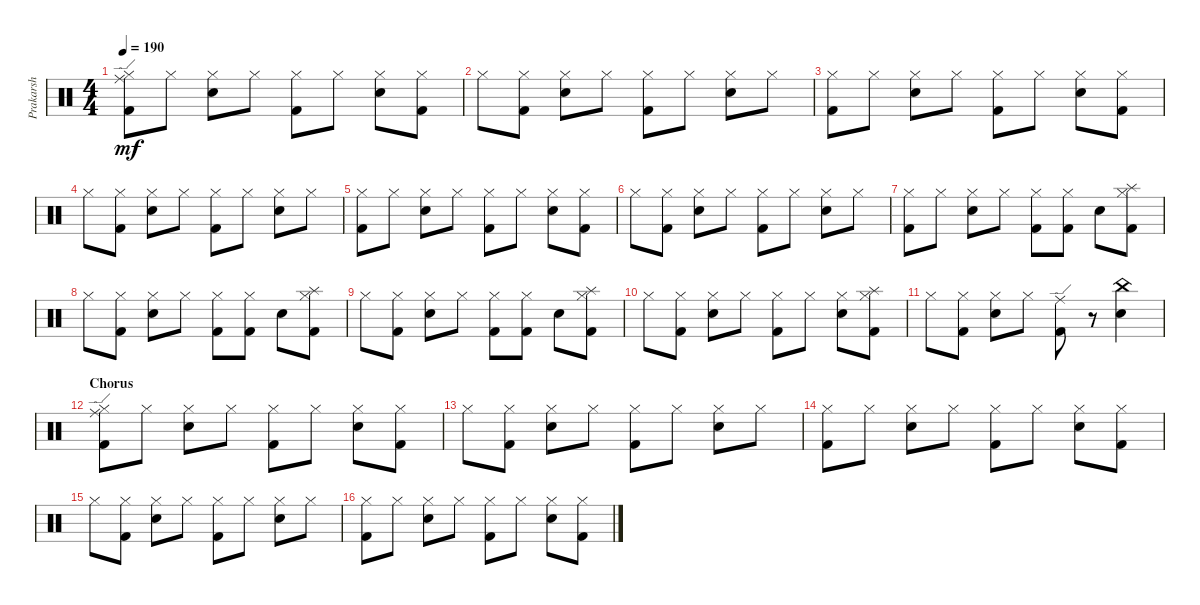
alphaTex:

\track ("Prakarsh" "Prakarsh") {instrument percussion}
\staff {score}
\articulation defaults
\ts (4 4)
\tempo 190
\clef neutral
\ks c
("Kick (hit) 2" "Hi-Hat (closed)" "Ride (edge)").8{dy mf} "Hi-Hat (closed)".8 ("Hi-Hat (closed)" "Snare (hit) 2").8 "Hi-Hat (closed)".8 ("Hi-Hat (closed)" "Kick (hit) 2").8 "Hi-Hat (closed)".8 ("Hi-Hat (closed)" "Snare (hit) 2").8 ("Hi-Hat (closed)" "Kick (hit) 2").8 |
"Hi-Hat (closed)".8 ("Hi-Hat (closed)" "Kick (hit) 2").8 ("Hi-Hat (closed)" "Snare (hit) 2").8 "Hi-Hat (closed)".8 ("Hi-Hat (closed)" "Kick (hit) 2").8 "Hi-Hat (closed)".8 ("Hi-Hat (closed)" "Snare (hit) 2").8 "Hi-Hat (closed)".8 |
("Kick (hit) 2" "Hi-Hat (closed)").8 "Hi-Hat (closed)".8 ("Hi-Hat (closed)" "Snare (hit) 2").8 "Hi-Hat (closed)".8 ("Hi-Hat (closed)" "Kick (hit) 2").8 "Hi-Hat (closed)".8 ("Hi-Hat (closed)" "Snare (hit) 2").8 ("Hi-Hat (closed)" "Kick (hit) 2").8 |
"Hi-Hat (closed)".8 ("Hi-Hat (closed)" "Kick (hit) 2").8 ("Hi-Hat (closed)" "Snare (hit) 2").8 "Hi-Hat (closed)".8 ("Hi-Hat (closed)" "Kick (hit) 2").8 "Hi-Hat (closed)".8 ("Hi-Hat (closed)" "Snare (hit) 2").8 "Hi-Hat (closed)".8 |
("Kick (hit) 2" "Hi-Hat (closed)").8 "Hi-Hat (closed)".8 ("Hi-Hat (closed)" "Snare (hit) 2").8 "Hi-Hat (closed)".8 ("Hi-Hat (closed)" "Kick (hit) 2").8 "Hi-Hat (closed)".8 ("Hi-Hat (closed)" "Snare (hit) 2").8 ("Hi-Hat (closed)" "Kick (hit) 2").8 |
"Hi-Hat (closed)".8 ("Hi-Hat (closed)" "Kick (hit) 2").8 ("Hi-Hat (closed)" "Snare (hit) 2").8 "Hi-Hat (closed)".8 ("Hi-Hat (closed)" "Kick (hit) 2").8 "Hi-Hat (closed)".8 ("Hi-Hat (closed)" "Snare (hit) 2").8 "Hi-Hat (closed)".8 |
("Kick (hit) 2" "Hi-Hat (closed)").8 "Hi-Hat (closed)".8 ("Hi-Hat (closed)" "Snare (hit) 2").8 "Hi-Hat (closed)".8 ("Hi-Hat (closed)" "Kick (hit) 2").8 ("Hi-Hat (closed)" "Kick (hit) 2").8 "Snare (hit) 2".8 ("Hi-Hat (closed)" "Kick (hit) 2" "Splash (hit)").8 |
"Hi-Hat (closed)".8 ("Hi-Hat (closed)" "Kick (hit) 2").8 ("Hi-Hat (closed)" "Snare (hit) 2").8 "Hi-Hat (closed)".8 ("Hi-Hat (closed)" "Kick (hit) 2").8 ("Hi-Hat (closed)" "Kick (hit) 2").8 "Snare (hit) 2".8 ("Hi-Hat (closed)" "Kick (hit) 2" "Splash (hit)").8 |
"Hi-Hat (closed)".8 ("Hi-Hat (closed)" "Kick (hit) 2").8 ("Hi-Hat (closed)" "Snare (hit) 2").8 "Hi-Hat (closed)".8 ("Hi-Hat (closed)" "Kick (hit) 2").8 ("Hi-Hat (closed)" "Kick (hit) 2").8 "Snare (hit) 2".8 ("Hi-Hat (closed)" "Kick (hit) 2" "Splash (hit)").8 |
"Hi-Hat (closed)".8 ("Hi-Hat (closed)" "Kick (hit) 2").8 ("Hi-Hat (closed)" "Snare (hit) 2").8 "Hi-Hat (closed)".8 ("Hi-Hat (closed)" "Kick (hit) 2").8 "Hi-Hat (closed)".8 ("Hi-Hat (closed)" "Snare (hit) 2").8 ("Hi-Hat (closed)" "Splash (hit)" "Kick (hit) 2").8 |
"Hi-Hat (closed)".8 ("Hi-Hat (closed)" "Kick (hit) 2").8 ("Hi-Hat (closed)" "Snare (hit) 2").8 "Hi-Hat (closed)".8 ("Kick (hit) 2" "Ride (edge)").8 r.8 ("Snare (hit) 2" "China (hit)").4 |
\section ("" "Chorus")
("Kick (hit) 2" "Hi-Hat (closed)" "Ride (edge)").8 "Hi-Hat (closed)".8 ("Hi-Hat (closed)" "Snare (hit) 2").8 "Hi-Hat (closed)".8 ("Hi-Hat (closed)" "Kick (hit) 2").8 "Hi-Hat (closed)".8 ("Hi-Hat (closed)" "Snare (hit) 2").8 ("Hi-Hat (closed)" "Kick (hit) 2").8 |
"Hi-Hat (closed)".8 ("Hi-Hat (closed)" "Kick (hit) 2").8 ("Hi-Hat (closed)" "Snare (hit) 2").8 "Hi-Hat (closed)".8 ("Hi-Hat (closed)" "Kick (hit) 2").8 "Hi-Hat (closed)".8 ("Hi-Hat (closed)" "Snare (hit) 2").8 "Hi-Hat (closed)".8 |
("Kick (hit) 2" "Hi-Hat (closed)").8 "Hi-Hat (closed)".8 ("Hi-Hat (closed)" "Snare (hit) 2").8 "Hi-Hat (closed)".8 ("Hi-Hat (closed)" "Kick (hit) 2").8 "Hi-Hat (closed)".8 ("Hi-Hat (closed)" "Snare (hit) 2").8 ("Hi-Hat (closed)" "Kick (hit) 2").8 |
"Hi-Hat (closed)".8 ("Hi-Hat (closed)" "Kick (hit) 2").8 ("Hi-Hat (closed)" "Snare (hit) 2").8 "Hi-Hat (closed)".8 ("Hi-Hat (closed)" "Kick (hit) 2").8 "Hi-Hat (closed)".8 ("Hi-Hat (closed)" "Snare (hit) 2").8 "Hi-Hat (closed)".8 |
("Kick (hit) 2" "Hi-Hat (closed)").8 "Hi-Hat (closed)".8 ("Hi-Hat (closed)" "Snare (hit) 2").8 "Hi-Hat (closed)".8 ("Hi-Hat (closed)" "Kick (hit) 2").8 "Hi-Hat (closed)".8 ("Hi-Hat (closed)" "Snare (hit) 2").8 ("Hi-Hat (closed)" "Kick (hit) 2").8
